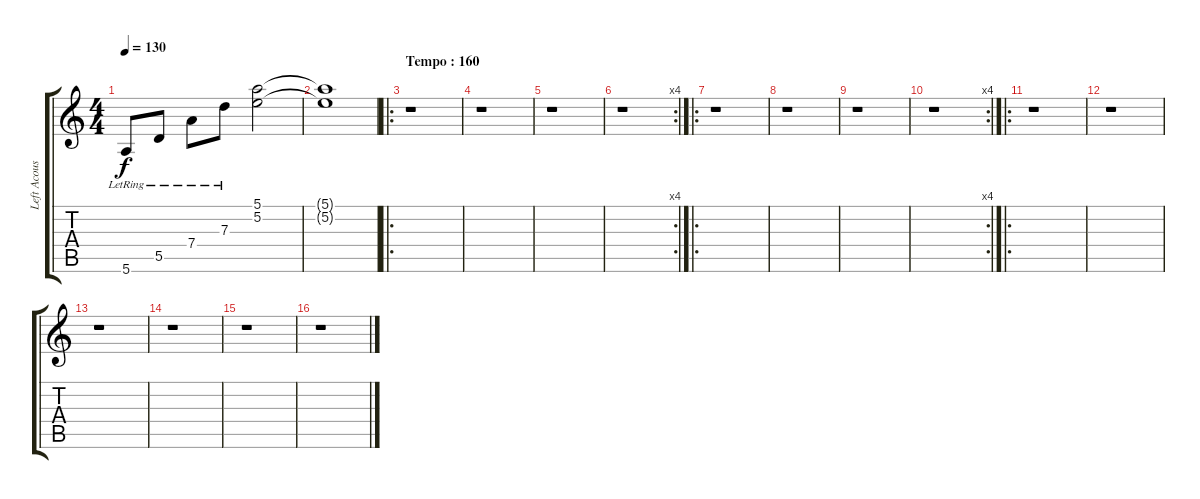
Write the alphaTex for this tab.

\track ("Left Acoustic" "Left Acous") {instrument acousticguitarsteel}
\staff {score tabs}
\tuning (E4 B3 G3 D3 A2 E2) {hide}
\ts (4 4)
\tempo 130
\clef g2
\ks c
5.6{lr}.8{dy f volume 9} 5.5{lr}.8 7.4{lr}.8 7.3{lr}.8 (5.1 5.2).2 |
(5.1{t} 5.2{t}).1 |
\ro
\section ("" "Tempo : 160")
r.1 |
r.1 |
r.1 |
\rc 4
r.1 |
\ro
r.1 |
r.1 |
r.1 |
\rc 4
r.1 |
\ro
r.1 |
r.1 |
r.1 |
r.1 |
r.1 |
r.1
